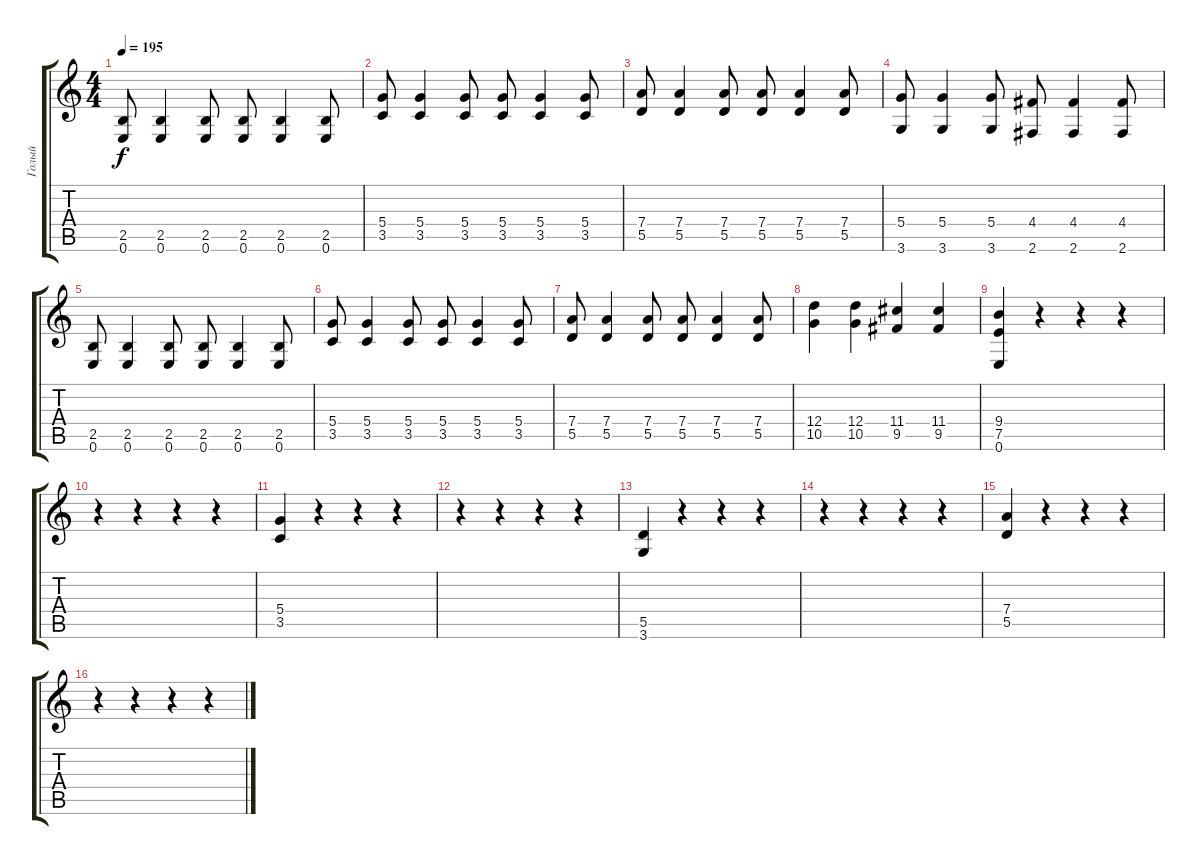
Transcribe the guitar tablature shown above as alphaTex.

\track ("Голый" "Голый") {instrument distortionguitar}
\staff {score tabs}
\tuning (E4 B3 G3 D3 A2 E2) {hide}
\ts (4 4)
\tempo 195
\clef g2
\ks c
(2.5 0.6).8{dy f} (2.5 0.6).4 (2.5 0.6).8 (2.5 0.6).8 (2.5 0.6).4 (2.5 0.6).8 |
(5.4 3.5).8 (5.4 3.5).4 (5.4 3.5).8 (5.4 3.5).8 (5.4 3.5).4 (5.4 3.5).8 |
(7.4 5.5).8 (7.4 5.5).4 (7.4 5.5).8 (7.4 5.5).8 (7.4 5.5).4 (7.4 5.5).8 |
(5.4 3.6).8 (5.4 3.6).4 (5.4 3.6).8 (4.4 2.6).8 (4.4 2.6).4 (4.4 2.6).8 |
(2.5 0.6).8 (2.5 0.6).4 (2.5 0.6).8 (2.5 0.6).8 (2.5 0.6).4 (2.5 0.6).8 |
(5.4 3.5).8 (5.4 3.5).4 (5.4 3.5).8 (5.4 3.5).8 (5.4 3.5).4 (5.4 3.5).8 |
(7.4 5.5).8 (7.4 5.5).4 (7.4 5.5).8 (7.4 5.5).8 (7.4 5.5).4 (7.4 5.5).8 |
(12.4 10.5).4 (12.4 10.5).4 (11.4 9.5).4 (11.4 9.5).4 |
(9.4 7.5 0.6).4 r.4 r.4 r.4 |
r.4 r.4 r.4 r.4 |
(5.4 3.5).4 r.4 r.4 r.4 |
r.4 r.4 r.4 r.4 |
(5.5 3.6).4 r.4 r.4 r.4 |
r.4 r.4 r.4 r.4 |
(7.4 5.5).4 r.4 r.4 r.4 |
r.4 r.4 r.4 r.4
